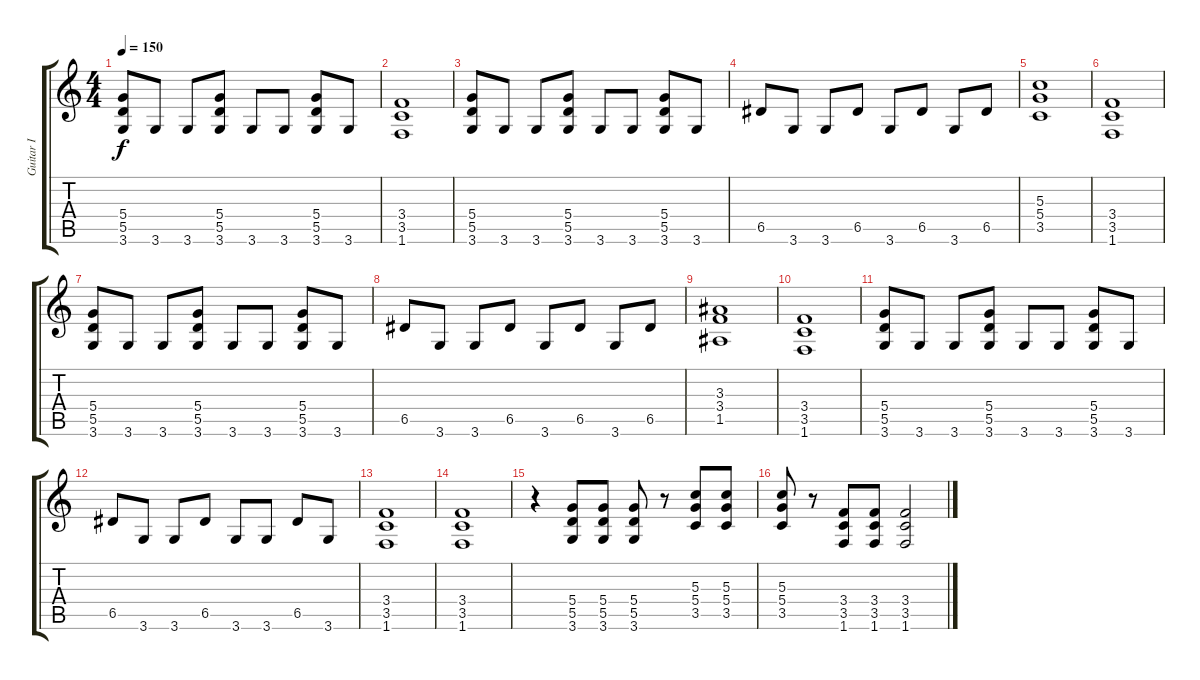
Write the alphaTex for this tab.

\track ("Guitar I" "Guitar I") {instrument distortionguitar}
\staff {score tabs}
\tuning (E4 B3 G3 D3 A2 E2) {hide}
\ts (4 4)
\tempo 150
\clef g2
\ks c
(5.4 5.5 3.6).8{dy f} 3.6.8 3.6.8 (5.4 5.5 3.6).8 3.6.8 3.6.8 (5.4 5.5 3.6).8 3.6.8 |
(3.4 3.5 1.6).1 |
(5.4 5.5 3.6).8 3.6.8 3.6.8 (5.4 5.5 3.6).8 3.6.8 3.6.8 (5.4 5.5 3.6).8 3.6.8 |
6.5.8 3.6.8 3.6.8 6.5.8 3.6.8 6.5.8 3.6.8 6.5.8 |
(5.3 5.4 3.5).1 |
(3.4 3.5 1.6).1 |
(5.4 5.5 3.6).8 3.6.8 3.6.8 (5.4 5.5 3.6).8 3.6.8 3.6.8 (5.4 5.5 3.6).8 3.6.8 |
6.5.8 3.6.8 3.6.8 6.5.8 3.6.8 6.5.8 3.6.8 6.5.8 |
(3.3 3.4 1.5).1 |
(3.4 3.5 1.6).1 |
(5.4 5.5 3.6).8 3.6.8 3.6.8 (5.4 5.5 3.6).8 3.6.8 3.6.8 (5.4 5.5 3.6).8 3.6.8 |
6.5.8 3.6.8 3.6.8 6.5.8 3.6.8 3.6.8 6.5.8 3.6.8 |
(3.4 3.5 1.6).1 |
(3.4 3.5 1.6).1 |
r.4 (5.4 5.5 3.6).8 (5.4 5.5 3.6).8 (5.4 5.5 3.6).8 r.8 (5.3 5.4 3.5).8 (5.3 5.4 3.5).8 |
(5.3 5.4 3.5).8 r.8 (3.4 3.5 1.6).8 (3.4 3.5 1.6).8 (3.4 3.5 1.6).2
